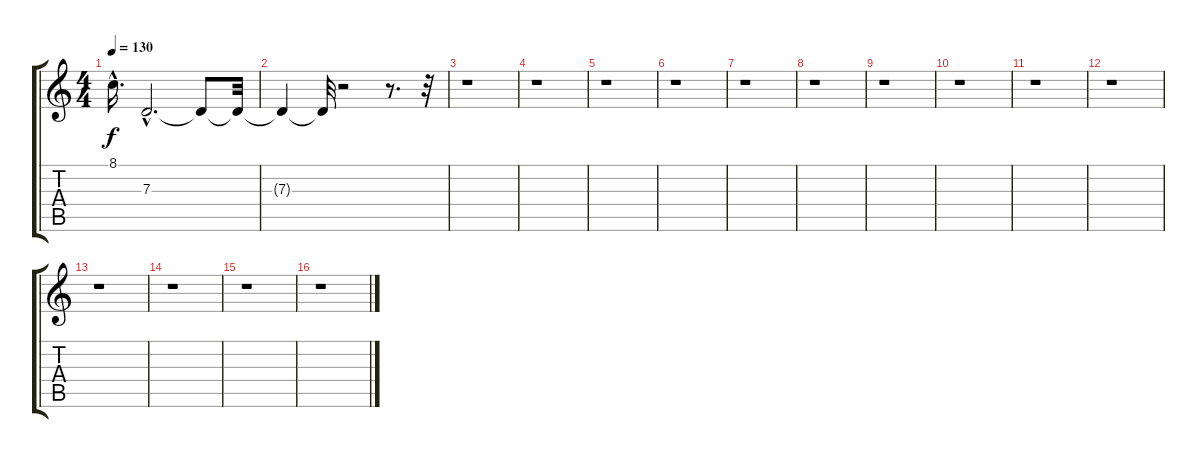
\track "" {instrument stringensemble2}
\staff {score tabs}
\tuning (E4 B3 G3 D3 A2 E2) {hide}
\ts (4 4)
\tempo 130
\clef g2
\ks c
8.1{hac t}.16{d dy f} 7.3{hac}.2{d} 7.3{t}.8 7.3{t}.32 |
7.3{t}.4 7.3{t}.32 r.2 r.8{d} r.32 |
r.1 |
r.1 |
r.1 |
r.1 |
r.1 |
r.1 |
r.1 |
r.1 |
r.1 |
r.1 |
r.1 |
r.1 |
r.1 |
r.1
